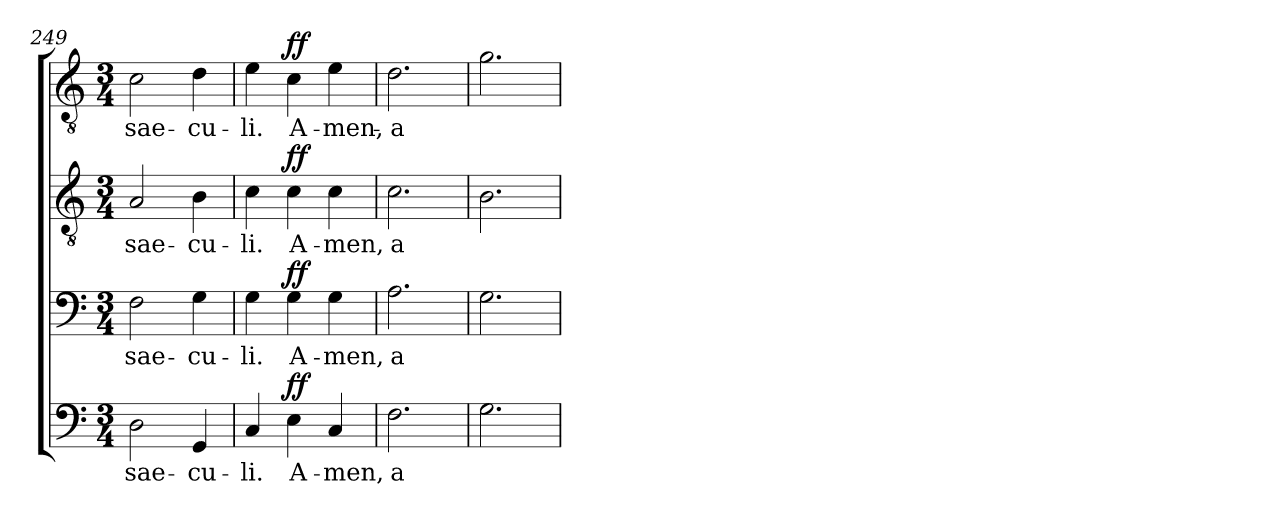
**kern	**text	**dynam	**kern	**text	**dynam	**kern	**text	**dynam	**kern	**text	**dynam
*part4	*part4	*part4	*part3	*part3	*part3	*part2	*part2	*part2	*part1	*part1	*part1
*staff4	*staff4	*staff4	*staff3	*staff3	*staff3	*staff2	*staff2	*staff2	*staff1	*staff1	*staff1
*clefF4	*	*	*clefF4	*	*	*clefGv2	*	*	*clefGv2	*	*
*k[]	*	*	*k[]	*	*	*k[]	*	*	*k[]	*	*
*C:	*	*	*C:	*	*	*C:	*	*	*C:	*	*
*M3/4	*	*	*M3/4	*	*	*M3/4	*	*	*M3/4	*	*
=249	=249	=249	=249	=249	=249	=249	=249	=249	=249	=249	=249
!	!LO:LY:b	!	!	!LO:LY:b	!	!	!LO:LY:b	!	!	!LO:LY:b	!
2D\	sae-	.	2F\	sae-	.	2A/	sae-	.	2c\	sae-	.
!	!LO:LY:b	!	!	!LO:LY:b	!	!	!LO:LY:b	!	!	!LO:LY:b	!
4GG/	-cu-	.	4G\	-cu-	.	4B\	-cu-	.	4d\	-cu-	.
=250	=250	=250	=250	=250	=250	=250	=250	=250	=250	=250	=250
!	!LO:LY:b	!	!	!LO:LY:b	!	!	!LO:LY:b	!	!	!LO:LY:b	!
4C/	-li.	.	4G\	-li.	.	4c\	-li.	.	4e\	-li.	.
!	!LO:LY:b	!LO:DY:a	!	!LO:LY:b	!LO:DY:a	!	!LO:LY:b	!LO:DY:a	!	!LO:LY:b	!LO:DY:a
4E\	A-	ff	4G\	A-	ff	4c\	A-	ff	4c\	A-	ff
!	!LO:LY:b	!	!	!LO:LY:b	!	!	!LO:LY:b	!	!	!LO:LY:b	!
4C/	-men,	.	4G\	-men,	.	4c\	-men,	.	4e\	-men,-	.
=251	=251	=251	=251	=251	=251	=251	=251	=251	=251	=251	=251
!	!LO:LY:b	!	!	!LO:LY:b	!	!	!LO:LY:b	!	!	!LO:LY:b	!
2.F\	a	.	2.A\	a	.	2.c\	a	.	2.d\	-a	.
=252	=252	=252	=252	=252	=252	=252	=252	=252	=252	=252	=252
2.G\	.	.	2.G\	.	.	2.B\	.	.	2.g\	.	.
=	=	=	=	=	=	=	=	=	=	=	=
*-	*-	*-	*-	*-	*-	*-	*-	*-	*-	*-	*-
